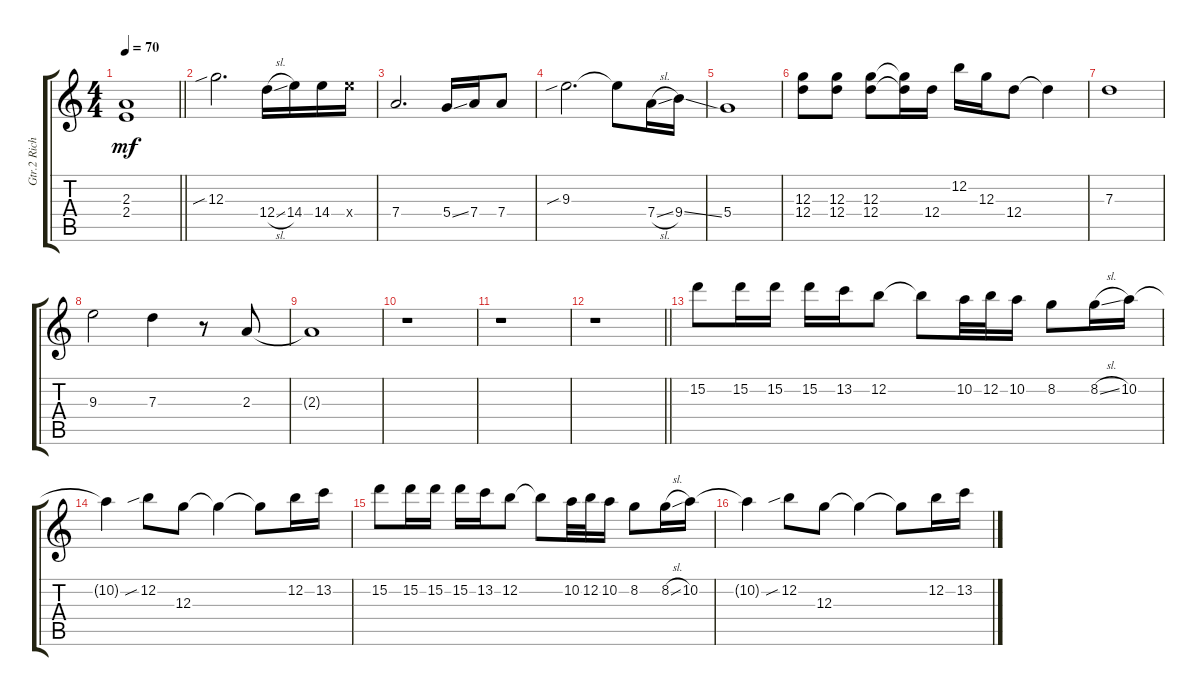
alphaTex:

\track ("Gtr.2 Richie W/Slide" "Gtr.2 Rich") {instrument acousticguitarsteel}
\staff {score tabs}
\tuning (E4 B3 G3 D3 A2 E2) {hide}
\ts (4 4)
\tempo 70
\clef g2
\barLineRight lightlight
\ks c
(2.3 2.4).1{dy mf} |
12.3{sib}.2{d} 12.4{sl}.16 14.4.16 14.4.16 14.4{x}.16 |
7.4.2{d} 5.4{ss}.16 7.4.16 7.4.8 |
9.3{sib}.2{d} 9.3{t}.8 7.4{sl}.16 9.4{ss}.16 |
5.4.1 |
(12.3 12.4).8 (12.3 12.4).8 (12.3 12.4).8 (12.3{t} 12.4{t}).16 12.4.16 12.2.16 12.3.16 12.4.8 12.4{t}.4 |
7.3.1 |
9.3.2 7.3.4 r.8 2.3.8 |
2.3{t}.1 |
r.1 |
r.1 |
\barLineRight lightlight
r.1 |
15.2.8 15.2.16 15.2.16 15.2.16 13.2.16 12.2.8 12.2{t}.8 10.2.32 12.2.32 10.2.16 8.2.8 8.2{sl}.16 10.2.16 |
10.2{t}.4 12.2{sib}.8 12.3.8 12.3{t}.4 12.3{t}.8 12.2.16 13.2.16 |
15.2.8 15.2.16 15.2.16 15.2.16 13.2.16 12.2.8 12.2{t}.8 10.2.32 12.2.32 10.2.16 8.2.8 8.2{sl}.16 10.2.16 |
10.2{t}.4 12.2{sib}.8 12.3.8 12.3{t}.4 12.3{t}.8 12.2.16 13.2.16
